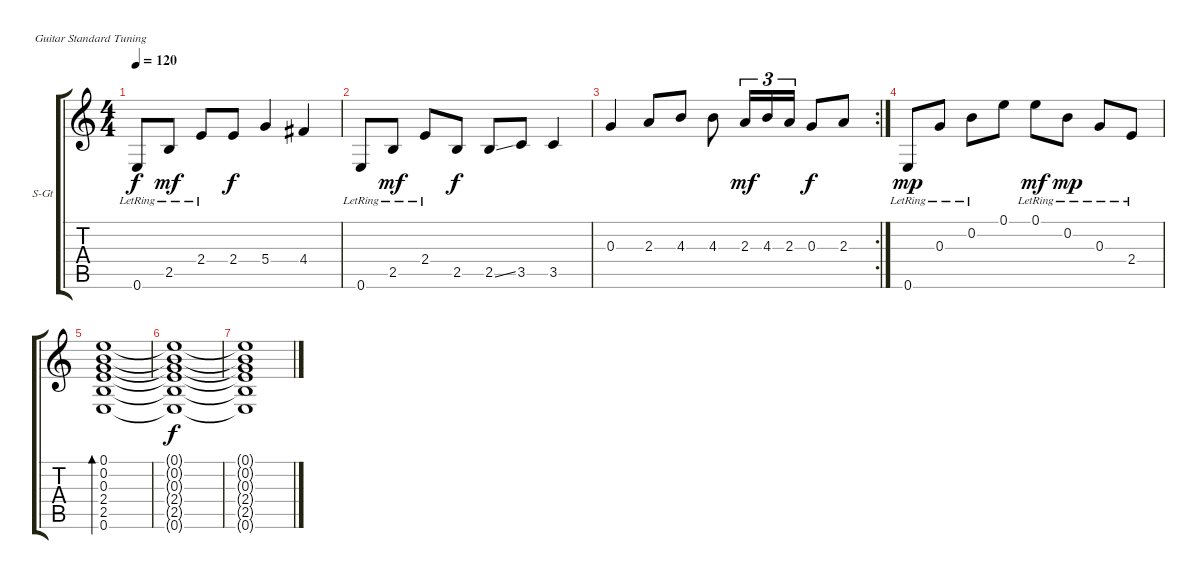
\bracketExtendMode groupsimilarinstruments
\firstSystemTrackNameOrientation horizontal
\otherSystemsTrackNameOrientation horizontal
\track ("Guitar 2" "S-Gt") {instrument acousticguitarsteel}
\staff {score tabs}
\tuning (E4 B3 G3 D3 A2 E2)
\ts (4 4)
\tempo 120
\clef g2
\ks c
0.6{lr}.8{dy f} 2.5{lr}.8{dy mf} 2.4{lr}.8 2.4.8{dy f} 5.4.4 4.4.4 |
0.6{lr}.8 2.5{lr}.8{dy mf} 2.4{lr}.8 2.5.8{dy f} 2.5{ss}.8 3.5.8 3.5.4 |
\rc 2
0.3.4 2.3.8 4.3.8 4.3.8 2.3.16{tu (3 2) dy mf} 4.3.16{tu (3 2)} 2.3.16{tu (3 2)} 0.3.8{dy f} 2.3.8 |
0.6{lr}.8{dy mp} 0.3{lr}.8 0.2{lr}.8 0.1.8 0.1{lr}.8{dy mf} 0.2{lr}.8{dy mp} 0.3{lr}.8 2.4{lr}.8 |
(0.1 0.2 0.3 2.4 2.5 0.6).1{bd 240} |
(0.1{t} 0.2{t} 0.3{t} 2.4{t} 2.5{t} 0.6{t}).1{dy f} |
(0.1{t} 0.2{t} 0.3{t} 2.4{t} 2.5{t} 0.6{t}).1
